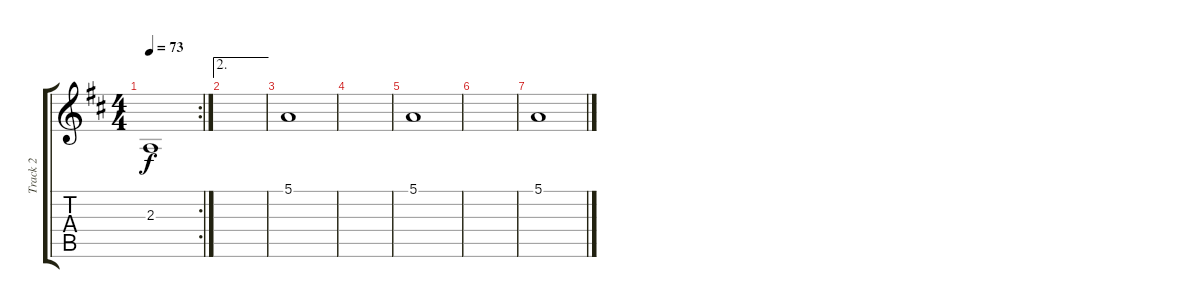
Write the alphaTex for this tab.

\track ("Track 2" "Track 2") {instrument choiraahs}
\staff {score tabs}
\tuning (E4 B3 G3 D3 A2 E2) {hide}
\rc 2
\ts (4 4)
\tempo 73
\clef g2
\ks d
2.3.1{dy f} |
\ae 2
|
5.1.1 |
|
5.1.1 |
|
5.1.1
